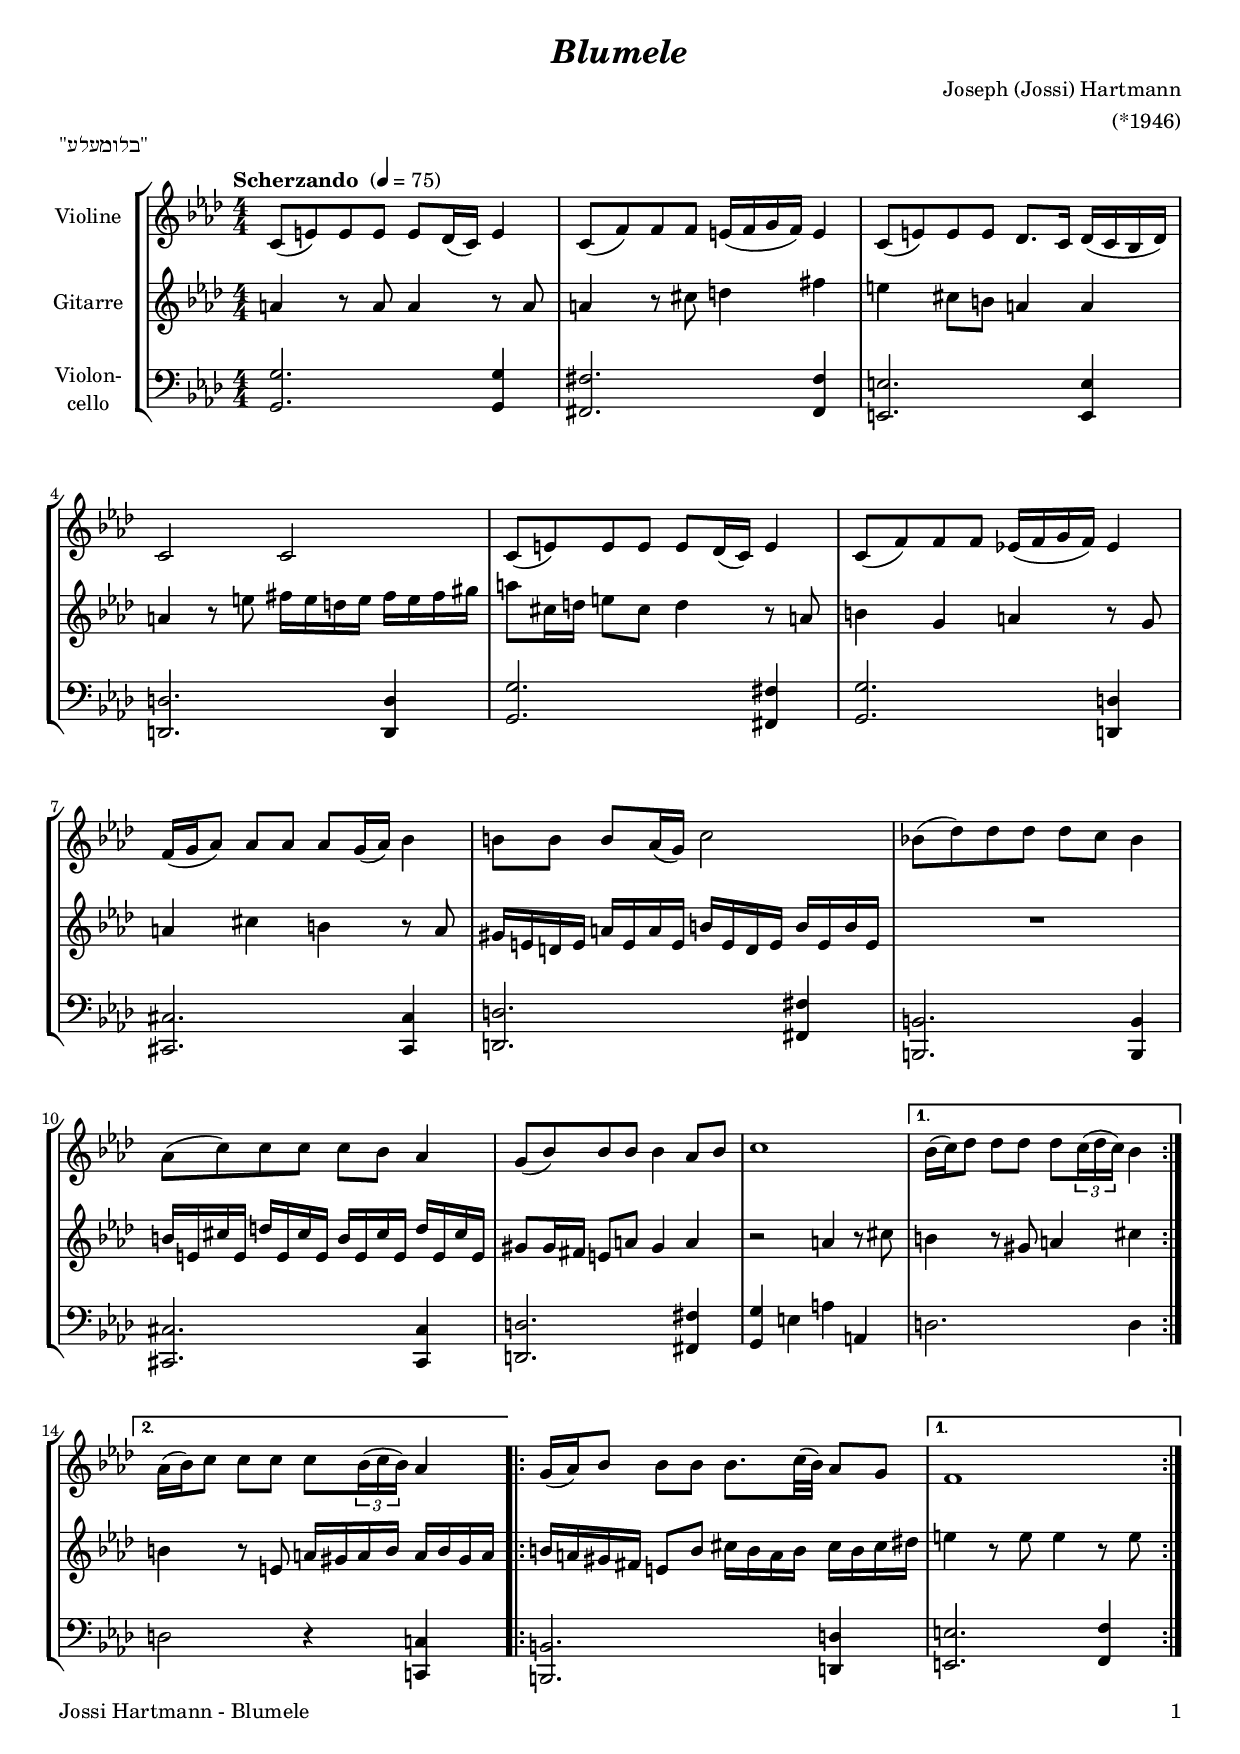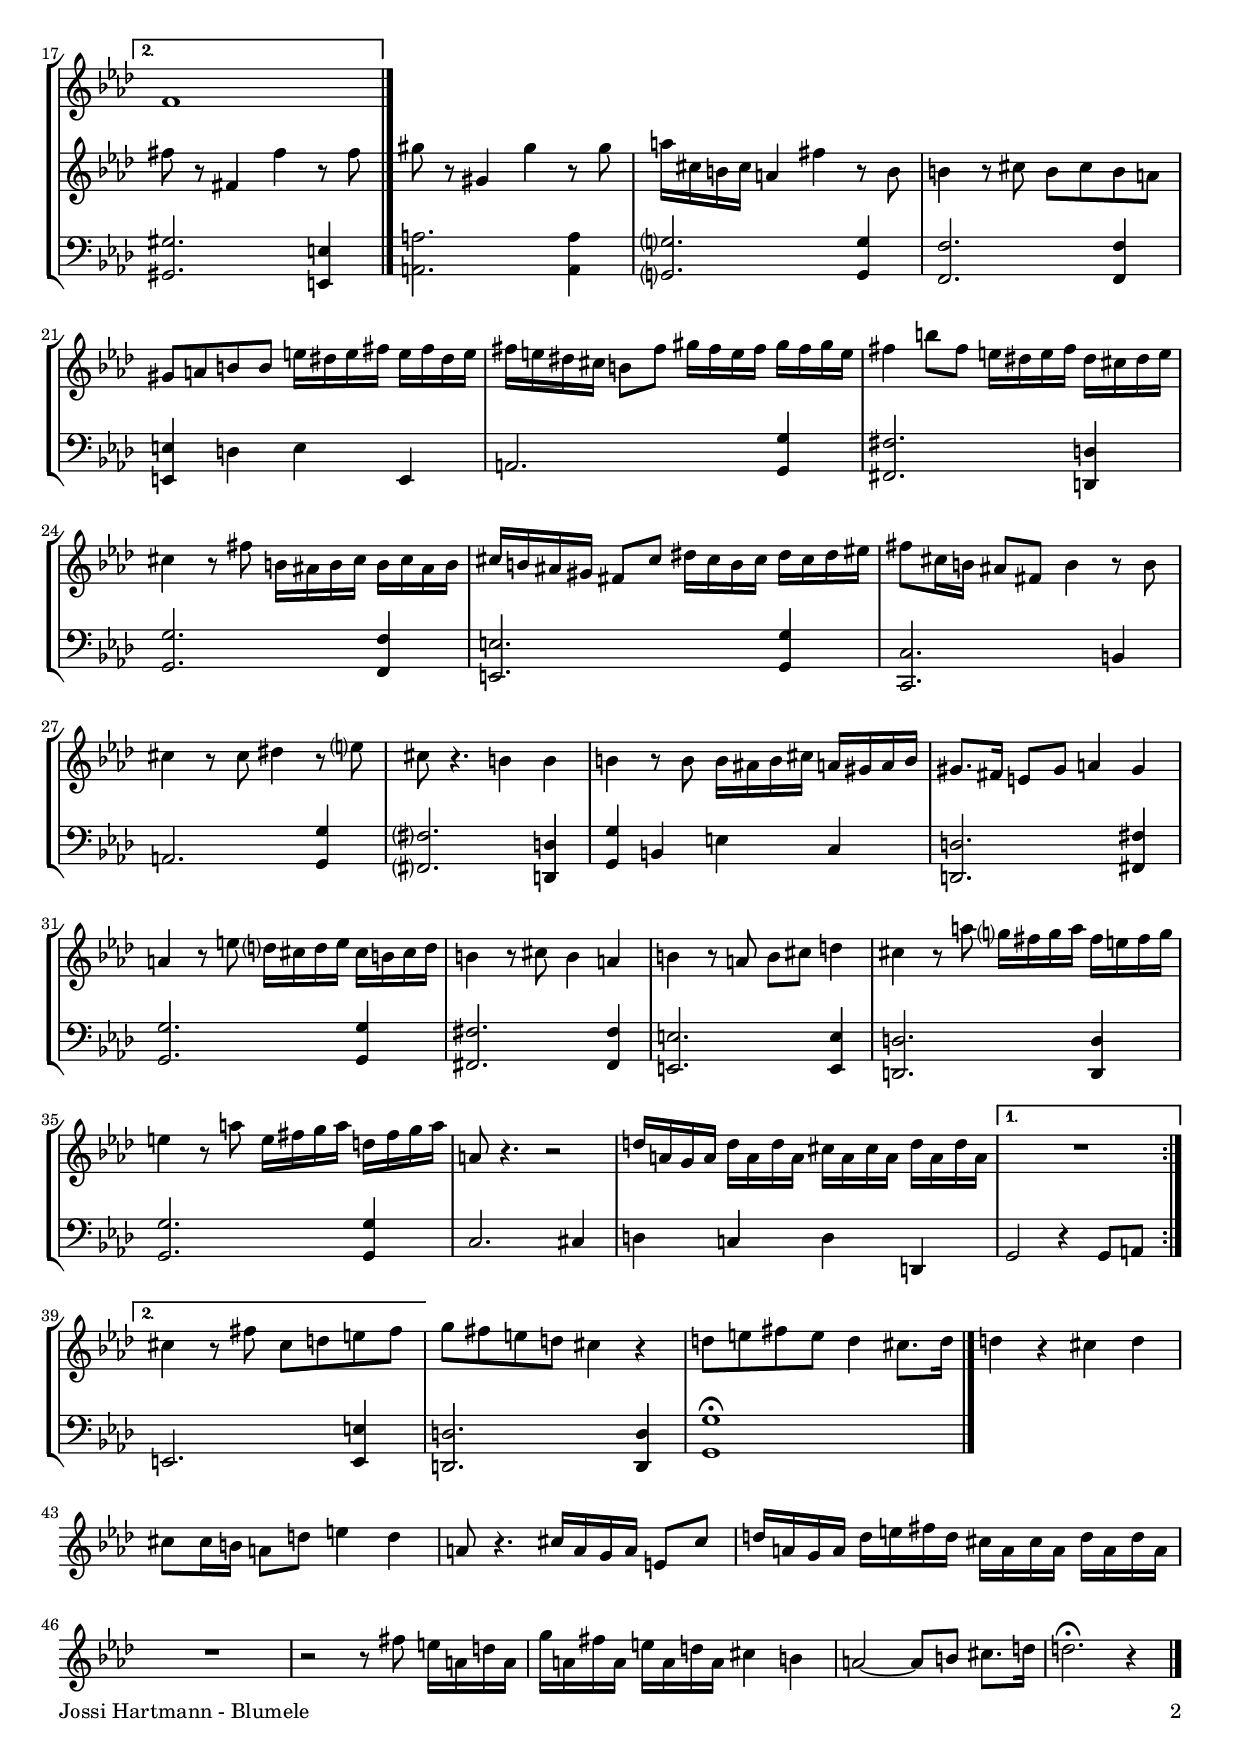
\version "2.24.4"
\include "deutsch.ly"

#(set-global-staff-size 18)

\header {
  title     = \markup \bold \italic "Blumele"
  composer  = "Joseph (Jossi) Hartmann"
  arranger  = "(*1946)"
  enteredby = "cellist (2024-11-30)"
  piece     = "\"‫בלומעלע‬\""
}

voiceconsts = {
  \key f \minor
  \time 4/4
  \clef "treble"
  \numericTimeSignature
  \compressEmptyMeasures
  % Set default beaming for all staves
%  \set Timing.beamExceptions = #'()
%  \set Timing.baseMoment     = #(ly:make-moment 1 4)
%  \set Timing.beatStructure  = #'(1 1 1)
  \tempo "Scherzando " 4=75
}

mist = "string ensemble 1"
mivl = "violin"
miba = "cello"
migt = "acoustic guitar (nylon)"
mipz = "pizzicato strings"

pori = \mark \markup \box \italic "poco rit."

va = \relative c' {
  \voiceconsts

  \repeat volta 2 {
    c8( e) e e e des16( c) e4
    c8( f) f f e16( f g f) e4
    c8( e) e e des8. c16 des( c b des)

    c2 c
    c8( e) e e e des16( c) e4
    c8( f) f f es!16( f g f) es4

    f16( g as8) as as as g16( as) b4
    h8 h h as16( g) c2
    b!8( des) des des des c b4

    as8( c) c c c b as4
    g8( b) b b b4 as8 b
    c1

    b16( c) des8 des des des \tuplet 3/2 8 { c16( des c) } b4
    as16( b) c8 c c c \tuplet 3/2 8 { b16( c b) } as4
    g16( as) b8 b b b8. c32( b) as8 g
  }
  \alternative {
    { f1 }
    { f }
  } \bar "|."
}

\include "v2.ily"
\include "v3.ily"

music = \new StaffGroup <<
      \new Staff {
	\set Staff.midiInstrument = \mivl
	\set Staff.instrumentName = \markup \center-column { "Violine" }
	\transpose f f { \va }
      }

      \new Staff {
	\set Staff.midiInstrument = \migt
	\set Staff.instrumentName = \markup \center-column { "Gitarre" }
	\transpose f f { \vb }
      }

      \new Staff {
	\set Staff.midiInstrument = \miba
	\set Staff.instrumentName = \markup \center-column { "Violon-" "cello" }
	\transpose f f { \vc }
      }
>>

\book {
   \paper {
    print-page-number = ##t
    print-first-page-number = ##t
    ragged-last-bottom = ##f
    oddHeaderMarkup = \markup \null
    evenHeaderMarkup = \markup \null
    oddFooterMarkup = \markup {
      \fill-line {
        \if \should-print-page-number
        "Jossi Hartmann - Blumele" \fromproperty #'page:page-number-string
      }
    }
    evenFooterMarkup = \oddFooterMarkup
  } \score {
    \music
    \layout {}
  }

  \score {
    \unfoldRepeats \music

    \midi {
      \context {
        \Score
      }
    }
  }
}